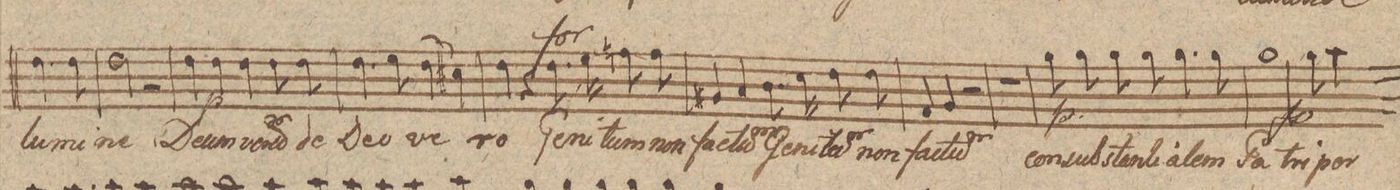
**kern	**text	**dynam
*I"Canto	*	*
*clefC1	*	*
*k[f#g#c#d#]	*	*
*met(c)	*	*
*M4/4	*	*
4.b\	lu-	.
8b\	-mi-	.
=8	=8	=8
2b\	-ne	.
2re	.	.
=9	=9	=9
4b\	De-	.
4b\	-um	p
4b\	ve-	.
8b\	-rum	.
8b\	de	.
=10	=10	=10
4.b\	De-	.
8cc#\	-o	.
(4b\	ve-	.
4a#X\)	.	.
=11	=11	=11
4b\	-ro	.
4r	.	.
8.b\	Ge-	f
16cc#\	-ni-	.
8ddn\	-tum	.
8dd\	non	.
=12	=12	=12
4e#X/	fac-	.
4f#/	-tum	.
8.g#\	ge-	.
16a\	-ni-	.
8b\	-tum	.
8b\	non	.
=13	=13	=13
4d#/	fac-	.
4e/	-tum	.
2r	.	.
=14	=14	=14
1r	.	.
=15	=15	=15
8ee\	con-	p
8ee\	-sub-	.
8ee\	-stan-	.
8ee\	-ti-	.
4.ee\	-a-	.
8ee\	-lem	.
=16	=16	=16
1ee	Pa-	.
=17	=17	=17
8ee\	-tri	f
4ff#\	per	.
*-	*-	*-
